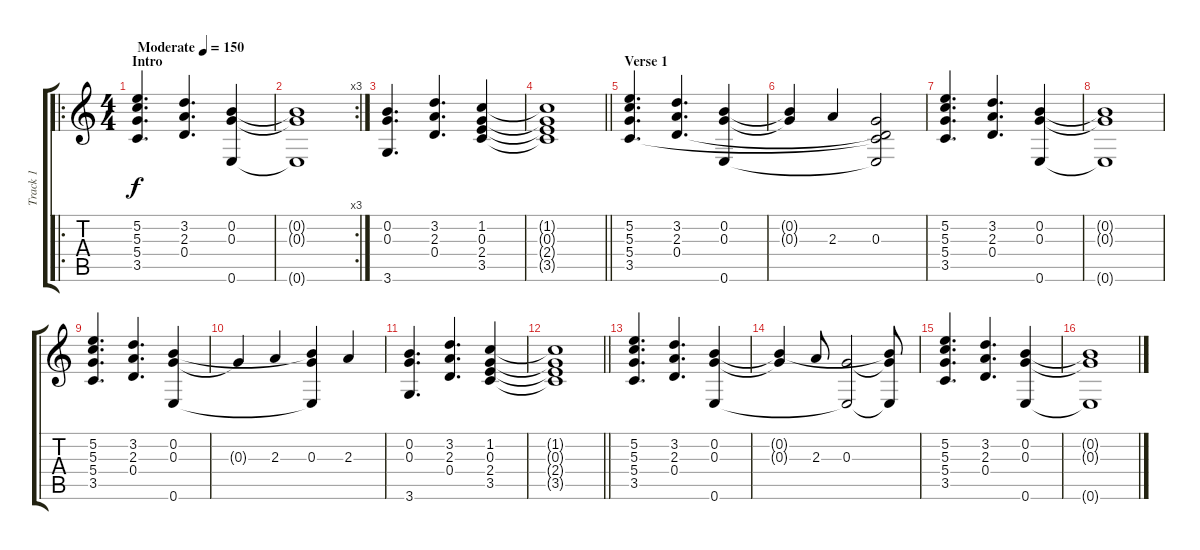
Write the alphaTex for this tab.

\track ("Track 1" "Track 1") {instrument acousticguitarsteel}
\staff {score tabs}
\tuning (E4 B3 G3 D3 A2 E2) {hide}
\ro
\ts (4 4)
\section ("" "Intro")
\tempo (150 "Moderate")
\clef g2
\ks c
(5.2 5.3 5.4 3.5).4{d dy f instrument acousticguitarsteel} (3.2 2.3 0.4).4{d} (0.2 0.3 0.6).4 |
\rc 3
(0.2{t} 0.3{t} 0.6{t}).1 |
(0.2 0.3 3.6).4{d} (3.2 2.3 0.4).4{d} (1.2 0.3 2.4 3.5).4 |
\barLineRight lightlight
(1.2{t} 0.3{t} 2.4{t} 3.5{t}).1 |
\section ("" "Verse 1")
(5.2 5.3 5.4 3.5).4{d} (3.2 2.3 0.4).4{d} (0.2 0.3 0.6).4 |
(0.2{t} 0.3{t}).4 2.3.4 (0.3 0.4{t} 3.5{t} 0.6{t}).2 |
(5.2 5.3 5.4 3.5).4{d} (3.2 2.3 0.4).4{d} (0.2 0.3 0.6).4 |
(0.2{t} 0.3{t} 0.6{t}).1 |
(5.2 5.3 5.4 3.5).4{d} (3.2 2.3 0.4).4{d} (0.2 0.3 0.6).4 |
0.3{t}.4 2.3.4 (0.2{t} 0.3 0.6{t}).4 2.3.4 |
(0.2 0.3 3.6).4{d} (3.2 2.3 0.4).4{d} (1.2 0.3 2.4 3.5).4 |
\barLineRight lightlight
(1.2{t} 0.3{t} 2.4{t} 3.5{t}).1 |
(5.2 5.3 5.4 3.5).4{d} (3.2 2.3 0.4).4{d} (0.2 0.3 0.6).4 |
(0.2{t} 0.3{t}).4 2.3.8 (0.3 0.6{t}).2 (0.2{t} 0.3{t} 0.6{t}).8 |
(5.2 5.3 5.4 3.5).4{d} (3.2 2.3 0.4).4{d} (0.2 0.3 0.6).4 |
(0.2{t} 0.3{t} 0.6{t}).1
